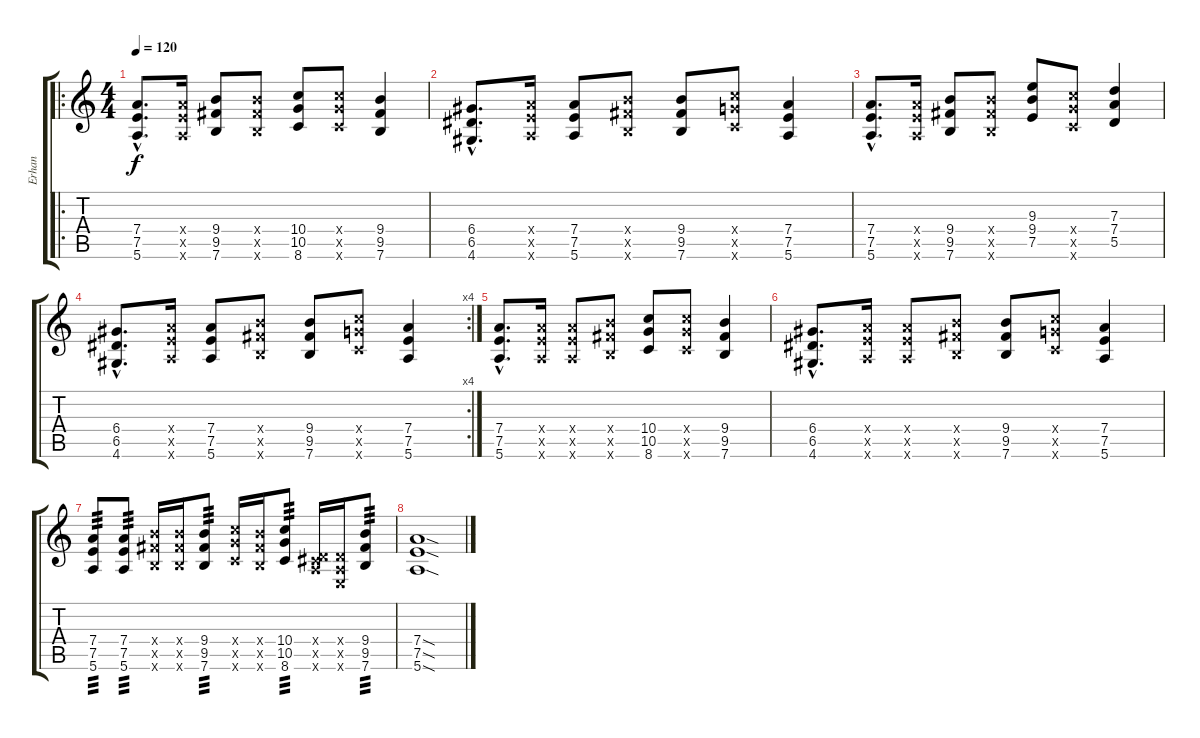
\track ("Erhan" "Erhan") {instrument electricguitarclean}
\staff {score tabs}
\tuning (E4 B3 G3 D3 A2 E2) {hide}
\ro
\ts (4 4)
\tempo 120
\clef g2
\ks c
(7.4{hac} 7.5{hac} 5.6{hac}).8{d dy f} (7.4{x} 7.5{x} 5.6{x}).16 (9.4 9.5 7.6).8 (9.4{x} 9.5{x} 7.6{x}).8 (10.4 10.5 8.6).8 (10.4{x} 10.5{x} 8.6{x}).8 (9.4 9.5 7.6).4 |
(6.4{hac} 6.5{hac} 4.6{hac}).8{d} (7.4{x} 7.5{x} 5.6{x}).16 (7.4 7.5 5.6).8 (9.4{x} 9.5{x} 7.6{x}).8 (9.4 9.5 7.6).8 (10.4{x} 10.5{x} 8.6{x}).8 (7.4 7.5 5.6).4 |
(7.4{hac} 7.5{hac} 5.6{hac}).8{d} (7.4{x} 7.5{x} 5.6{x}).16 (9.4 9.5 7.6).8 (9.4{x} 9.5{x} 7.6{x}).8 (9.3 9.4 7.5).8 (10.4{x} 10.5{x} 8.6{x}).8 (7.3 7.4 5.5).4 |
\rc 4
(6.4{hac} 6.5{hac} 4.6{hac}).8{d} (7.4{x} 7.5{x} 5.6{x}).16 (7.4 7.5 5.6).8 (9.4{x} 9.5{x} 7.6{x}).8 (9.4 9.5 7.6).8 (10.4{x} 10.5{x} 8.6{x}).8 (7.4 7.5 5.6).4 |
(7.4{hac} 7.5{hac} 5.6{hac}).8{d} (7.4{x} 7.5{x} 5.6{x}).16 (7.4{x} 7.5{x} 5.6{x}).8 (9.4{x} 9.5{x} 7.6{x}).8 (10.4 10.5 8.6).8 (10.4{x} 10.5{x} 8.6{x}).8 (9.4 9.5 7.6).4 |
(6.4{hac} 6.5{hac} 4.6{hac}).8{d} (7.4{x} 7.5{x} 5.6{x}).16 (7.4{x} 7.5{x} 5.6{x}).8 (9.4{x} 9.5{x} 7.6{x}).8 (9.4 9.5 7.6).8 (10.4{x} 10.5{x} 8.6{x}).8 (7.4 7.5 5.6).4 |
(7.4 7.5 5.6).8{tp 3} (7.4 7.5 5.6).8{tp 3} (9.4{x} 9.5{x} 7.6{x}).16 (9.4{x} 9.5{x} 7.6{x}).16 (9.4 9.5 7.6).8{tp 3} (10.4{x} 10.5{x} 8.6{x}).16 (9.4{x} 9.5{x} 7.6{x}).16 (10.4 10.5 8.6).8{tp 3} (0.4{x} 0.5{x} 9.6{x}).16 (0.4{x} 0.5{x} 0.6{x}).16 (9.4 9.5 7.6).8{tp 3} |
(7.4{sod} 7.5{sod} 5.6{sod}).1
